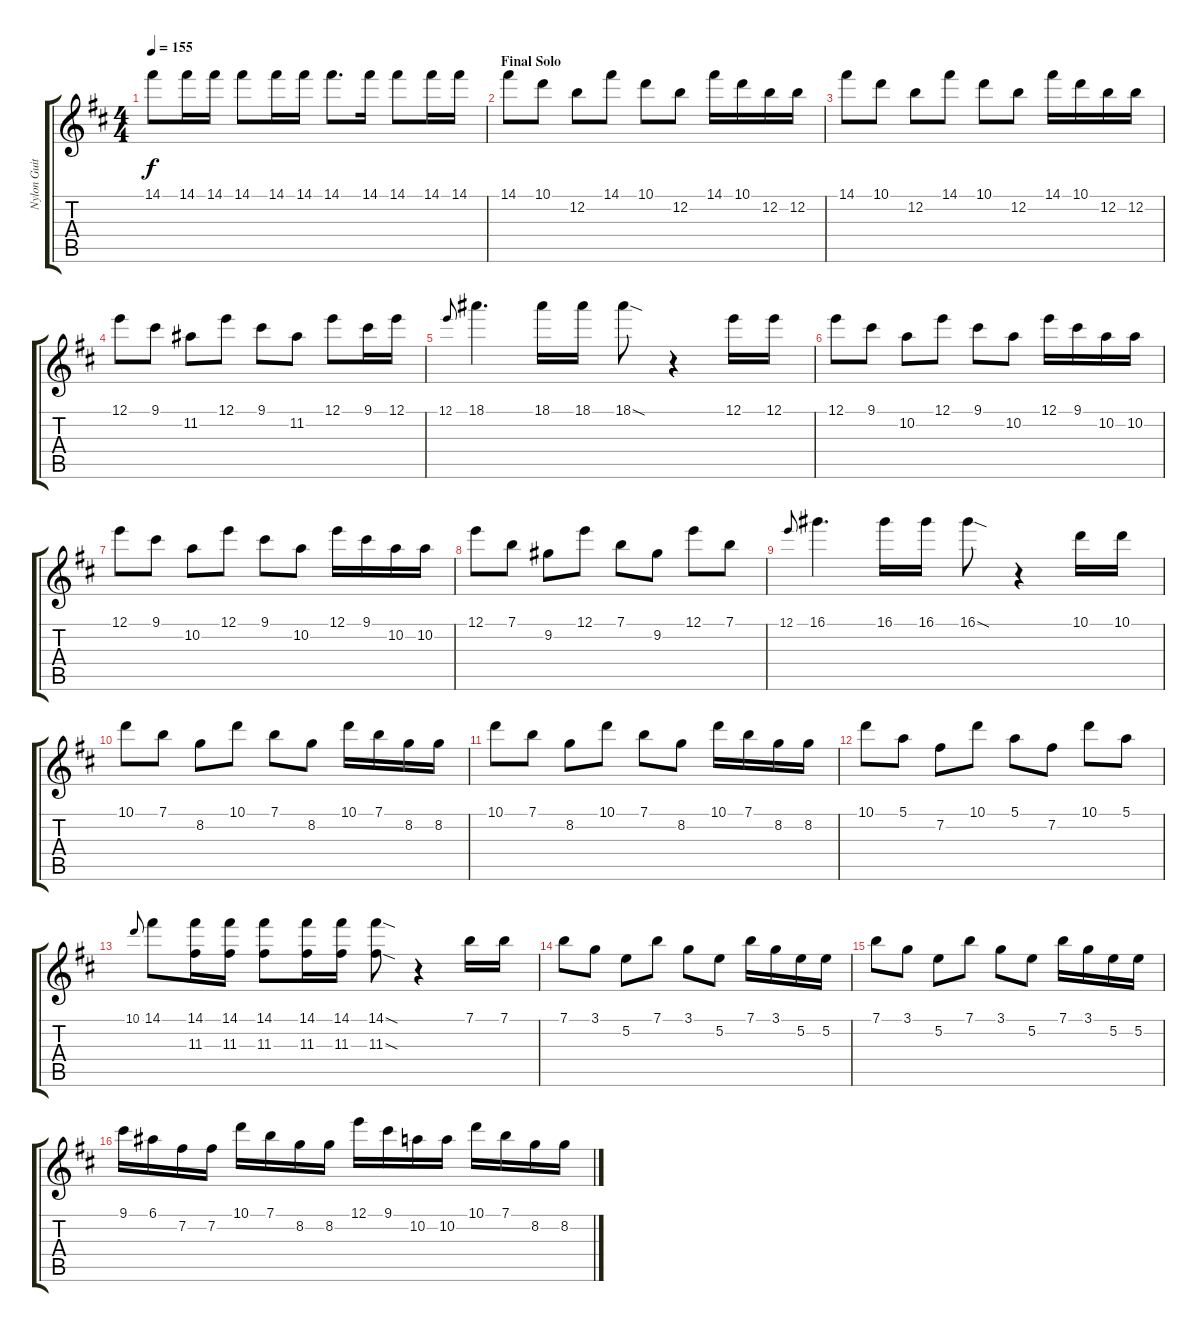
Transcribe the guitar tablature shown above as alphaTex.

\track ("Nylon Guitar" "Nylon Guit") {instrument acousticguitarnylon}
\staff {score tabs}
\tuning (E4 B3 G3 D3 A2 E2) {hide}
\ts (4 4)
\tempo 155
\clef g2
\ks bminor
14.1.8{dy f} 14.1.16 14.1.16 14.1.8 14.1.16 14.1.16 14.1.8{d} 14.1.16 14.1.8 14.1.16 14.1.16 |
\section ("" "Final Solo")
14.1.8 10.1.8 12.2.8 14.1.8 10.1.8 12.2.8 14.1.16 10.1.16 12.2.16 12.2.16 |
14.1.8 10.1.8 12.2.8 14.1.8 10.1.8 12.2.8 14.1.16 10.1.16 12.2.16 12.2.16 |
12.1.8 9.1.8 11.2.8 12.1.8 9.1.8 11.2.8 12.1.8 9.1.16 12.1.16 |
12.1.8{gr onbeat} 18.1.4{d} 18.1.16 18.1.16 18.1{sod}.8 r.4 12.1.16 12.1.16 |
12.1.8 9.1.8 10.2.8 12.1.8 9.1.8 10.2.8 12.1.16 9.1.16 10.2.16 10.2.16 |
12.1.8 9.1.8 10.2.8 12.1.8 9.1.8 10.2.8 12.1.16 9.1.16 10.2.16 10.2.16 |
12.1.8 7.1.8 9.2.8 12.1.8 7.1.8 9.2.8 12.1.8 7.1.8 |
12.1.8{gr onbeat} 16.1.4{d} 16.1.16 16.1.16 16.1{sod}.8 r.4 10.1.16 10.1.16 |
10.1.8 7.1.8 8.2.8 10.1.8 7.1.8 8.2.8 10.1.16 7.1.16 8.2.16 8.2.16 |
10.1.8 7.1.8 8.2.8 10.1.8 7.1.8 8.2.8 10.1.16 7.1.16 8.2.16 8.2.16 |
10.1.8 5.1.8 7.2.8 10.1.8 5.1.8 7.2.8 10.1.8 5.1.8 |
10.1.8{gr onbeat} 14.1.8 (14.1 11.3).16 (14.1 11.3).16 (14.1 11.3).8 (14.1 11.3).16 (14.1 11.3).16 (14.1{sod} 11.3{sod}).8 r.4 7.1.16 7.1.16 |
7.1.8 3.1.8 5.2.8 7.1.8 3.1.8 5.2.8 7.1.16 3.1.16 5.2.16 5.2.16 |
7.1.8 3.1.8 5.2.8 7.1.8 3.1.8 5.2.8 7.1.16 3.1.16 5.2.16 5.2.16 |
9.1.16 6.1.16 7.2.16 7.2.16 10.1.16 7.1.16 8.2.16 8.2.16 12.1.16 9.1.16 10.2.16 10.2.16 10.1.16 7.1.16 8.2.16 8.2.16
